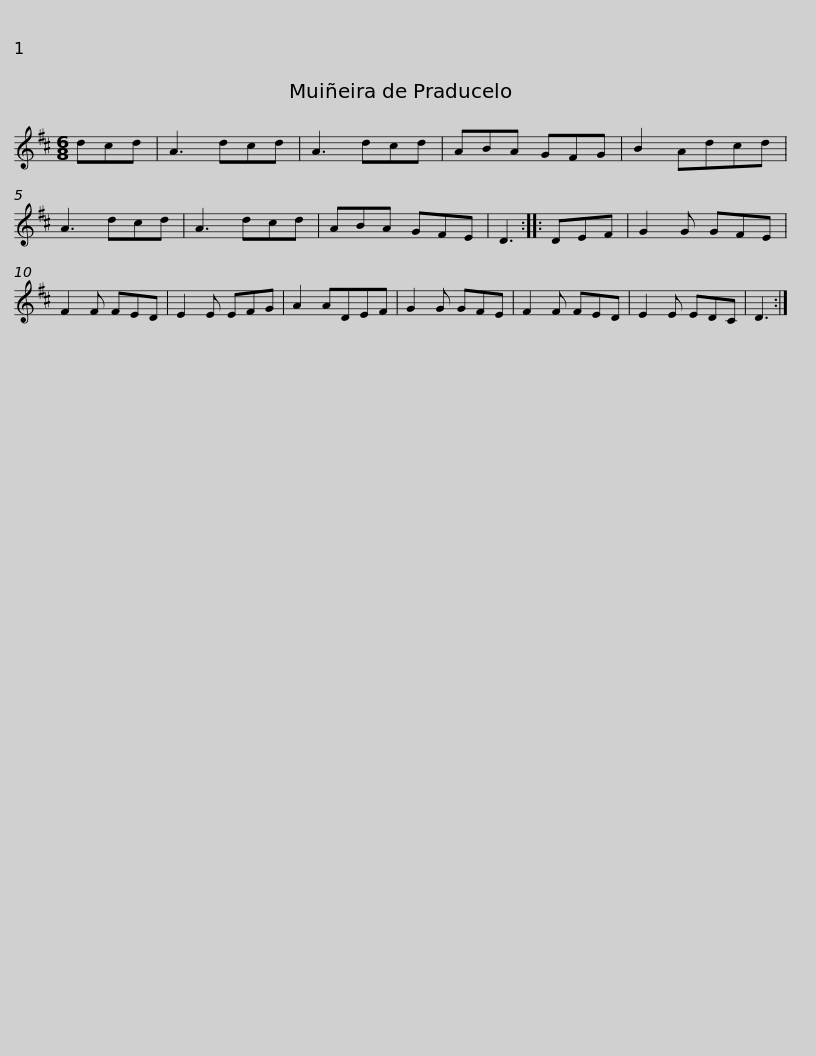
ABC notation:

X:1
L:1/8
M:6/8
I:linebreak $
K:D
V:1 treble
V:1
 dcd | A3 dcd | A3 dcd | ABA GFG | B2 Adcd | %5
 A3 dcd | A3 dcd | ABA GFE | D3 ::$ DEF | %10
 G2 G GFE | F2 F FED | E2 E EFG | A2 ADEF | G2 G GFE | %15
 F2 F FED | E2 E EDC |$ D3 :| %18
